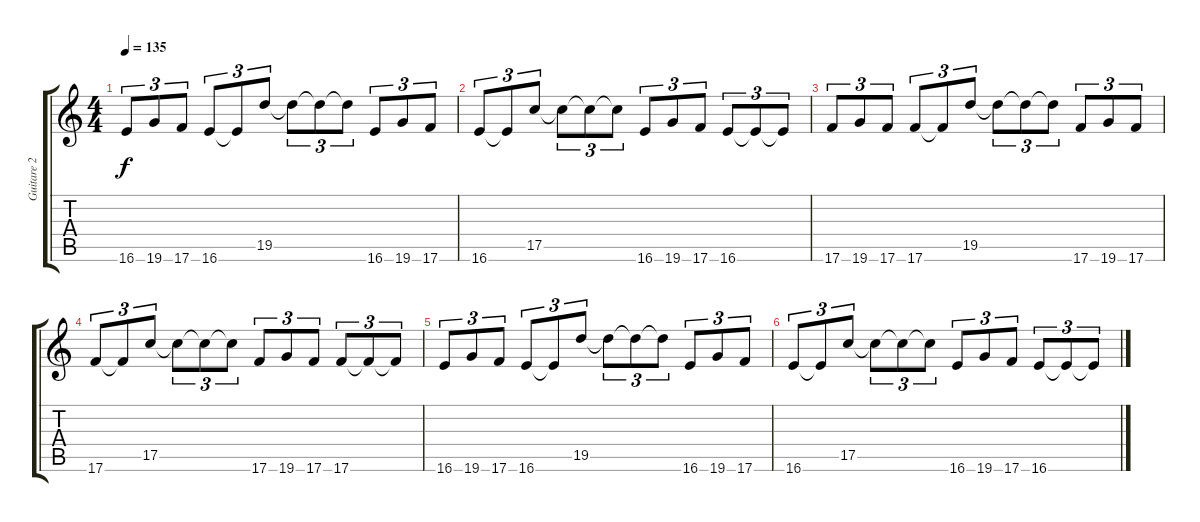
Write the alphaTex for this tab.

\track ("Guitare 2" "Guitare 2") {instrument distortionguitar}
\staff {score tabs}
\tuning (D4 A3 F3 C3 G2 C2) {hide}
\ts (4 4)
\tempo 135
\clef g2
\ks c
16.6.8{tu (3 2) dy f} 19.6.8{tu (3 2)} 17.6.8{tu (3 2)} 16.6.8{tu (3 2)} 16.6{t}.8{tu (3 2)} 19.5.8{tu (3 2)} 19.5{t}.8{tu (3 2)} 19.5{t}.8{tu (3 2)} 19.5{t}.8{tu (3 2)} 16.6.8{tu (3 2)} 19.6.8{tu (3 2)} 17.6.8{tu (3 2)} |
16.6.8{tu (3 2)} 16.6{t}.8{tu (3 2)} 17.5.8{tu (3 2)} 17.5{t}.8{tu (3 2)} 17.5{t}.8{tu (3 2)} 17.5{t}.8{tu (3 2)} 16.6.8{tu (3 2)} 19.6.8{tu (3 2)} 17.6.8{tu (3 2)} 16.6.8{tu (3 2)} 16.6{t}.8{tu (3 2)} 16.6{t}.8{tu (3 2)} |
17.6.8{tu (3 2)} 19.6.8{tu (3 2)} 17.6.8{tu (3 2)} 17.6.8{tu (3 2)} 17.6{t}.8{tu (3 2)} 19.5.8{tu (3 2)} 19.5{t}.8{tu (3 2)} 19.5{t}.8{tu (3 2)} 19.5{t}.8{tu (3 2)} 17.6.8{tu (3 2)} 19.6.8{tu (3 2)} 17.6.8{tu (3 2)} |
17.6.8{tu (3 2)} 17.6{t}.8{tu (3 2)} 17.5.8{tu (3 2)} 17.5{t}.8{tu (3 2)} 17.5{t}.8{tu (3 2)} 17.5{t}.8{tu (3 2)} 17.6.8{tu (3 2)} 19.6.8{tu (3 2)} 17.6.8{tu (3 2)} 17.6.8{tu (3 2)} 17.6{t}.8{tu (3 2)} 17.6{t}.8{tu (3 2)} |
16.6.8{tu (3 2)} 19.6.8{tu (3 2)} 17.6.8{tu (3 2)} 16.6.8{tu (3 2)} 16.6{t}.8{tu (3 2)} 19.5.8{tu (3 2)} 19.5{t}.8{tu (3 2)} 19.5{t}.8{tu (3 2)} 19.5{t}.8{tu (3 2)} 16.6.8{tu (3 2)} 19.6.8{tu (3 2)} 17.6.8{tu (3 2)} |
16.6.8{tu (3 2)} 16.6{t}.8{tu (3 2)} 17.5.8{tu (3 2)} 17.5{t}.8{tu (3 2)} 17.5{t}.8{tu (3 2)} 17.5{t}.8{tu (3 2)} 16.6.8{tu (3 2)} 19.6.8{tu (3 2)} 17.6.8{tu (3 2)} 16.6.8{tu (3 2)} 16.6{t}.8{tu (3 2)} 16.6{t}.8{tu (3 2)}
